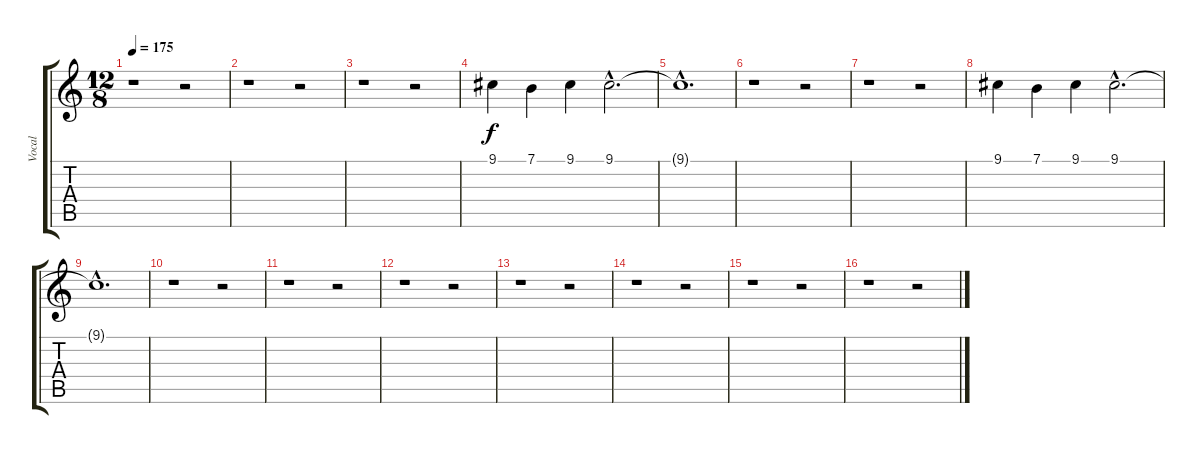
\track ("Vocal" "Vocal") {instrument lead6voice}
\staff {score tabs}
\tuning (E4 B3 G3 D3 A2 E2) {hide}
\ts (12 8)
\tempo 175
\clef g2
\ks c
r.1{dy f} r.2 |
r.1 r.2 |
r.1 r.2 |
9.1.4 7.1.4 9.1.4 9.1{hac}.2{d} |
9.1{hac t}.1{d} |
r.1 r.2 |
r.1 r.2 |
9.1.4 7.1.4 9.1.4 9.1{hac}.2{d} |
9.1{hac t}.1{d} |
r.1 r.2 |
r.1 r.2 |
r.1 r.2 |
r.1 r.2 |
r.1 r.2 |
r.1 r.2 |
r.1 r.2
